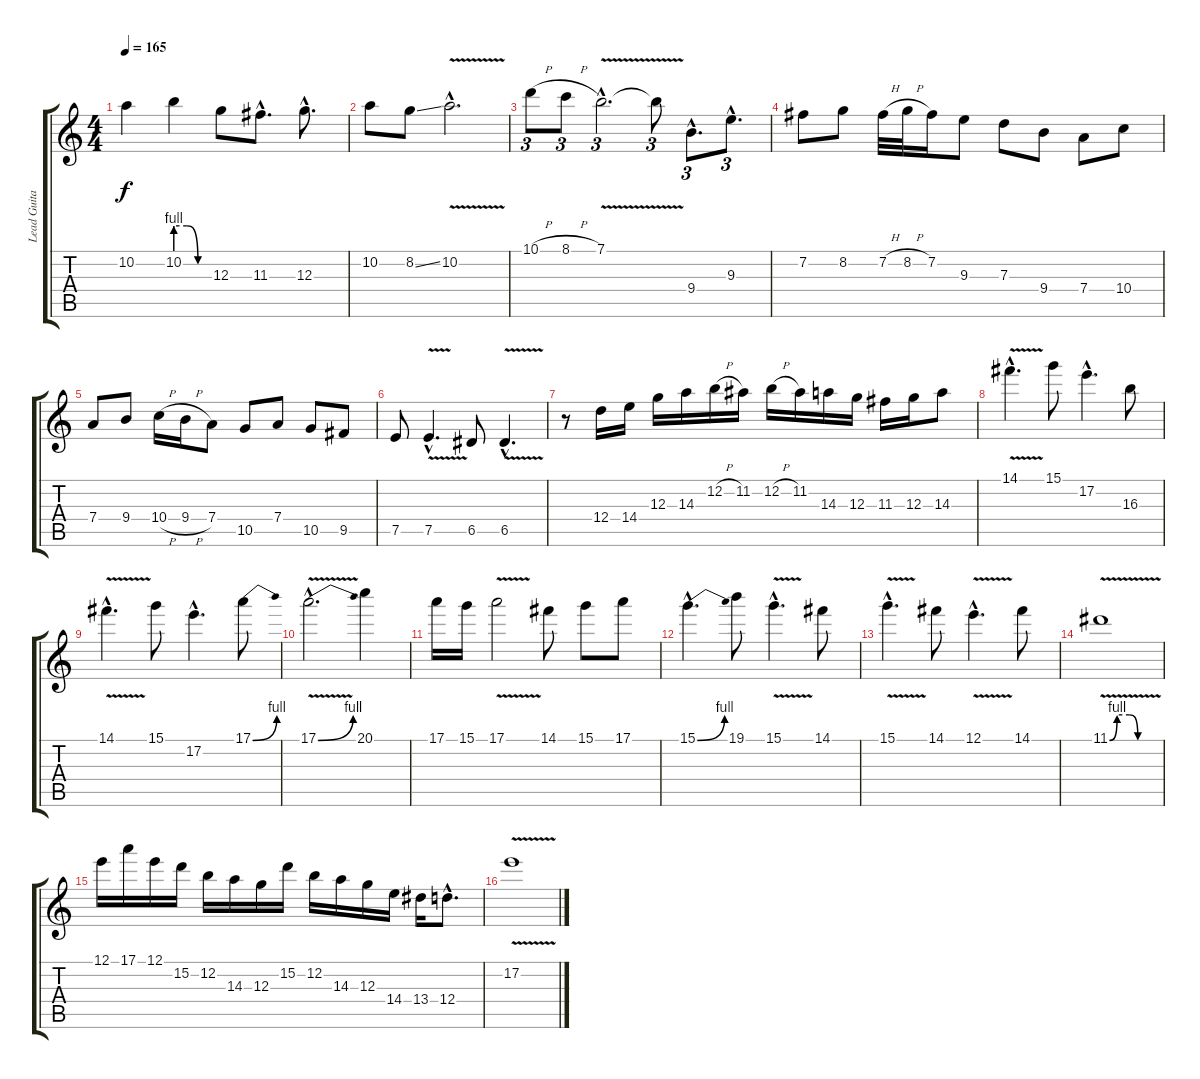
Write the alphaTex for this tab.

\track ("Lead Guitar (Al Pitrelli)" "Lead Guita") {instrument distortionguitar}
\staff {score tabs}
\tuning (E4 B3 G3 D3 A2 E2) {hide}
\ts (4 4)
\tempo 165
\clef g2
\ks c
10.2{t}.4{dy f} 10.2{be (custom 0 4 20 4 40 0 60 0)}.4 12.3.8 11.3{hac}.8{d} 12.3{hac}.8{d} |
10.2.8 8.2{ss}.8 10.2{v hac}.2{d} |
10.1{h}.8{tu (3 2)} 8.1{h}.8{tu (3 2)} 7.1{v hac}.2{d tu (3 2)} 7.1{t}.8{tu (3 2)} 9.4{hac}.8{d tu (3 2)} 9.3{hac}.8{d tu (3 2)} |
7.2.8 8.2.8 7.2{h}.32 8.2{h}.32 7.2.16 9.3.8 7.3.8 9.4.8 7.4.8 10.4.8 |
7.4.8 9.4.8 10.4{h}.16 9.4{h}.16 7.4.8 10.5.8 7.4.8 10.5.8 9.5.8 |
7.5.8 7.5{v hac}.4{d} 6.5.8 6.5{v hac}.4{d} |
r.8 12.4.16 14.4.16 12.3.16 14.3.16 12.2{h}.16 11.2.16 12.2{h}.16 11.2.16 14.3.16 12.3.16 11.3.16 12.3.16 14.3.8 |
14.1{v hac}.4{d} 15.1.8 17.2{hac}.4{d} 16.3.8 |
14.1{v hac}.4{d} 15.1.8 17.2{hac}.4{d} 17.1{be (bend 0 0 60 4)}.8 |
17.1{be (bend 0 0 60 4) v hac}.2{d} 20.1.4 |
17.1.16 15.1.16 17.1{v}.2 14.1.8 15.1.8 17.1.8 |
15.1{be (bend 0 0 60 4) hac}.4{d} 19.1.8 15.1{v hac}.4{d} 14.1.8 |
15.1{v hac}.4{d} 14.1.8 12.1{v hac}.4{d} 14.1.8 |
11.1{be (custom 0 0 9 4 24 4 34 0 60 0) v}.1 |
12.1.16 17.1.16 12.1.16 15.2.16 12.2.16 14.3.16 12.3.16 15.2.16 12.2.16 14.3.16 12.3.16 14.4.16 13.4.16 12.4{hac}.8{d} |
17.2{v}.1
